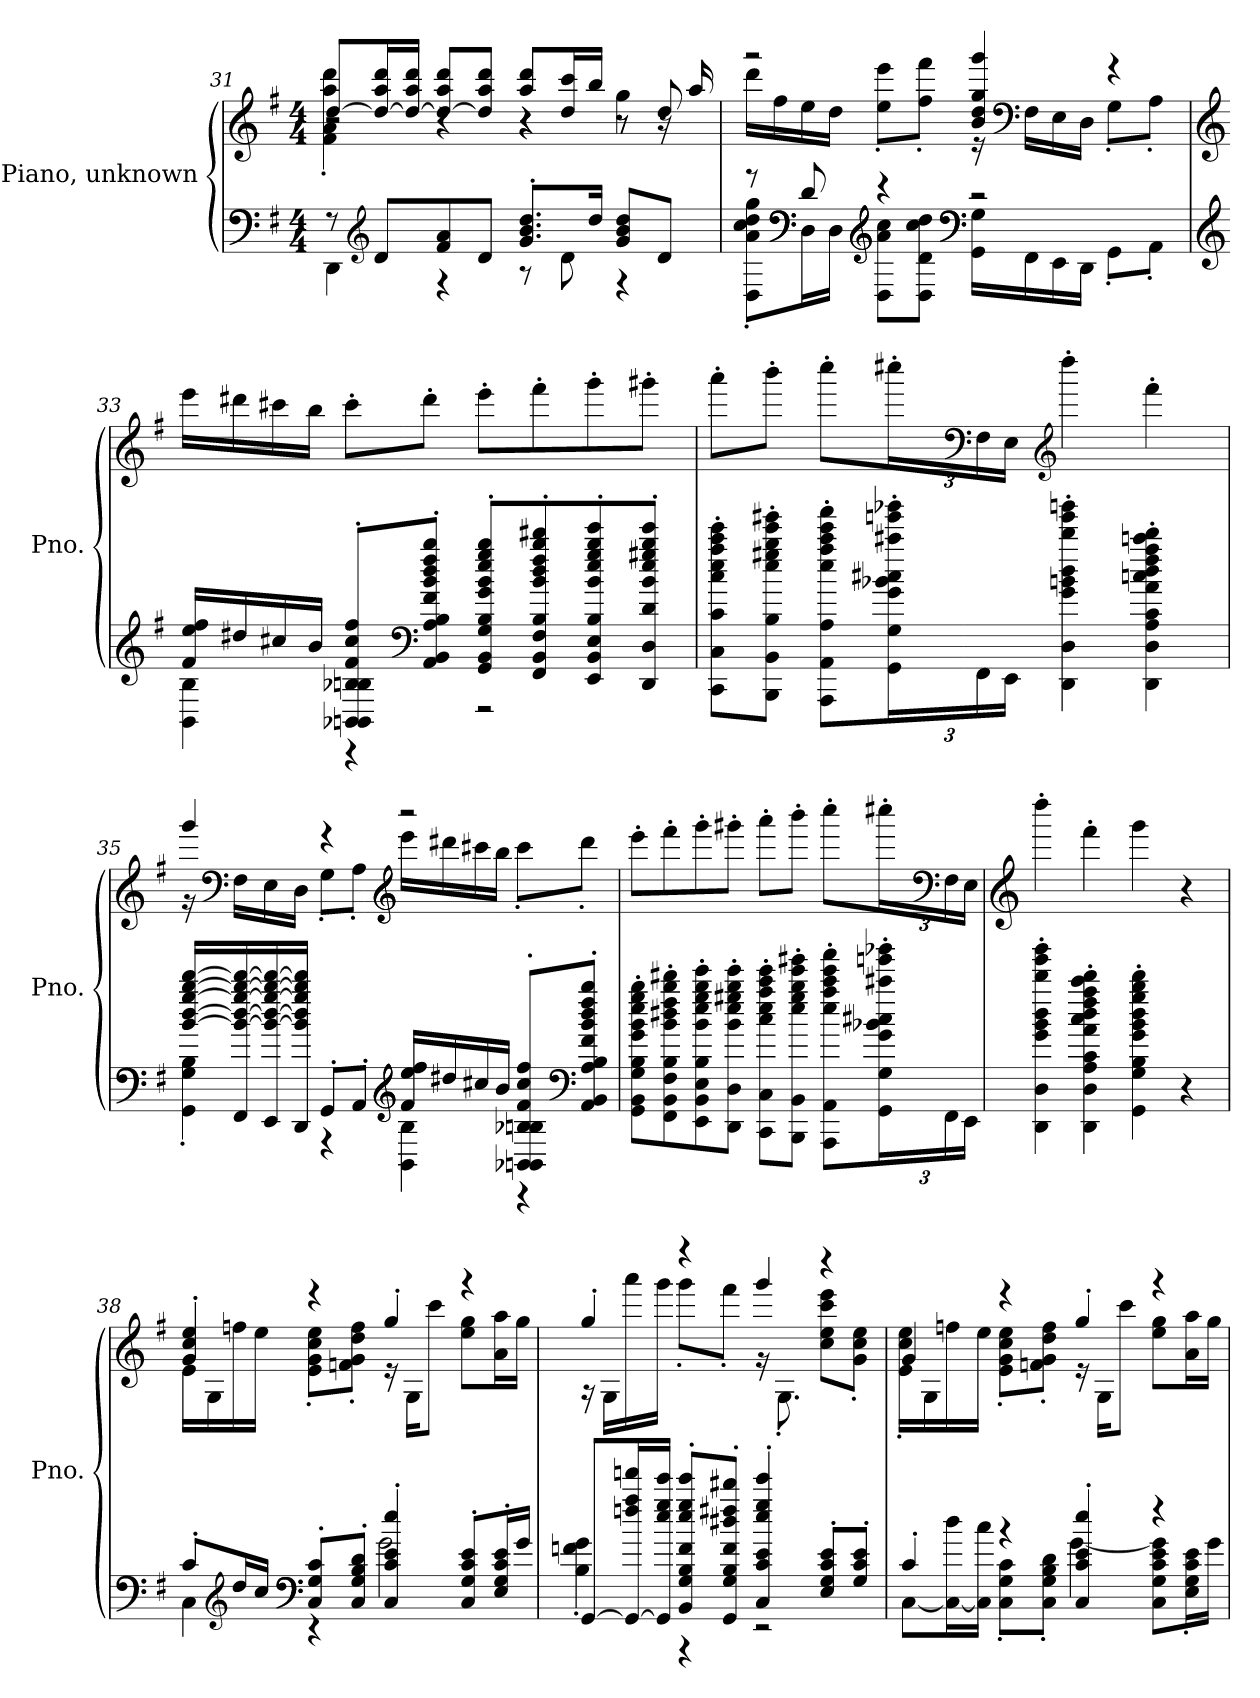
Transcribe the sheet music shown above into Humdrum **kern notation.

**kern	**kern
*part1	*part1
*staff2	*staff1
*I"Piano, unknown	*
*I'Pno.	*
*clefF4	*clefG2
*k[f#]	*k[f#]
*M4/4	*M4/4
=31	=31
*^	*^
*	*	*	*^
8r	4DD\	[8dd/L	4f#\' 4a\' 4aa\' 4ddd\'	2r
*clefG2	*	*	*	*
8d/L	.	16dd/_ 16aa/ 16ddd/L	.	.
.	.	16dd/_ 16aa/ 16ddd/JJ	.	.
8f#/ 8a/	4r	8dd/_ 8aa/ 8ddd/L	4r	.
8d/J	.	8dd/] 8aa/ 8ddd/J	.	.
8.g/' 8.b/' 8.dd/'L	8r	8aa/ 8ddd/L	4r	4r
.	8d\	16dd/ 16ccc/L	.	.
16dd/Jk	.	16bb/JJ	.	.
8g/ 8b/ 8dd/L	4r	8r	4gg\	8r
8d/J	.	16r	.	8dd/
.	.	16aa/	.	.
*	*	*	*v	*v
!!LO:LB:g=z
=32	=32	=32	=32
8r	8D\' 8a\' 8cc\' 8dd\' 8gg\'L	2r	16ddd\LL
.	.	.	16ff#\
*clefF4	*	*	*
8d/	16D\L	.	16ee\
.	16D\JJ	.	16dd\JJ
*clefG2	*	*	*
4r	8D\ 8a\ 8cc\L	.	8ee\' 8eee\'L
.	8D\ 8d\ 8cc\ 8dd\J	.	8ff#\' 8fff#\'J
*clefF4	*	*	*
2r	16GG\ 16G\LL	4b/ 4dd/ 4gg/ 4ggg/	16r
*	*	*clefF4	*
.	16FF#\	.	16F#\LL
.	16EE\	.	16E\
.	16DD\JJ	.	16D\JJ
.	8GG'\L	4r	8G'\L
.	8AA'\J	.	8A'\J
*	*	*v	*v
=33	=33	=33
*clefG2	*	*clefG2
16f#/ 16ee/ 16ff#/LL	4BB\ 4B\	16eee\LL
16dd#X/	.	16ddd#X\
16cc#X/	.	16ccc#X\
16b/JJ	.	16bb\JJ
8BB-X/' 8BBn/' 8B-X/' 8Bn/' 8f#/' 8cc#/' 8ff#/'L	4r	8ccc#'\L
*clefF4	*	*
8AA/' 8BB/' 8A/' 8B/' 8f#/' 8b/' 8dd#/' 8ff#/' 8bb/'J	.	8ddd#'\J
8GG/' 8BB/' 8G/' 8B/' 8g/' 8b/' 8ee/' 8gg/' 8bb/'L	2r	8eee'\L
8FF#/' 8BB/' 8F#/' 8B/' 8b/' 8dd#/' 8ff#/' 8bb/' 8ddd#X/'	.	8fff#'\
8EE/' 8BB/' 8E/' 8B/' 8b/' 8ee/' 8gg/' 8bb/' 8eee/'	.	8ggg'\
8DD/' 8D/' 8d/' 8b/' 8ee/' 8gg#X/' 8bb/' 8eee/'J	.	8ggg#X'\J
*v	*v	*
!!LO:LB:g=z
=34	=34
8CC\' 8C\' 8c\' 8cc\' 8ee\' 8aa\' 8ccc\' 8eee\'L	8aaa'\L
8BBB\' 8BB\' 8B\' 8ee\' 8gg#X\' 8bb\' 8eee\' 8ggg#X\'J	8bbb'\J
8AAA\' 8AA\' 8A\' 8ee\' 8aa\' 8ccc\' 8eee\' 8aaa\'L	8cccc'\L
*Xbrackettup	*Xbrackettup
24GG\' 24G\' 24g\' 24b-X\' 24cc#X\' 24ccc#X\' 24gggn\' 24bbb-X\'L	24cccc#X'\L
*	*clefF4
24FF#\	24F#\
24EE\JJ	24E\JJ
*	*clefG2
4DD\' 4D\' 4g\' 4bn\' 4dd\' 4ddd\' 4ggg\' 4bbbn\'	4dddd'\
4DD\' 4D\' 4A\' 4c\' 4a\' 4ccn\' 4dd\' 4ff#\' 4aa\' 4cccn\' 4ddd\'	4fff#'\
=35	=35
*^	*^
[16b/ [16dd/ [16gg/ [16bb/ [16ddd/LL	4GG\' 4G\' 4B\'	4ggg/	16r
*	*	*clefF4	*
16FF#/ 16b/_ 16dd/_ 16gg/_ 16bb/_ 16ddd/_	.	.	16F#\LL
16EE/ 16b/_ 16dd/_ 16gg/_ 16bb/_ 16ddd/_	.	.	16E\
16DD/ 16b/] 16dd/] 16gg/] 16bb/] 16ddd/]JJ	.	.	16D\JJ
8GG'/L	4r	4r	8G'\L
8AA'/J	.	.	8A'\J
*clefG2	*	*clefG2	*
16f#/ 16ee/ 16ff#/LL	4BB\ 4B\	2r	16eee\LL
16dd#X/	.	.	16ddd#X\
16cc#X/	.	.	16ccc#X\
16b/JJ	.	.	16bb\JJ
8BB-X/' 8BBn/' 8B-X/' 8Bn/' 8f#/' 8cc#/' 8ff#/'L	4r	.	8ccc#'\L
*clefF4	*	*	*
8AA/' 8BB/' 8A/' 8B/' 8f#/' 8b/' 8dd#/' 8ff#/' 8bb/'J	.	.	8ddd#'\J
*v	*v	*	*
*	*v	*v
!!LO:LB:g=z
=36	=36
8GG\' 8BB\' 8G\' 8B\' 8g\' 8b\' 8ee\' 8gg\' 8bb\'L	8eee'\L
8FF#\' 8BB\' 8F#\' 8B\' 8b\' 8dd#X\' 8ff#\' 8bb\' 8ddd#X\'	8fff#'\
8EE\' 8BB\' 8E\' 8B\' 8b\' 8ee\' 8gg\' 8bb\' 8eee\'	8ggg'\
8DD\' 8D\' 8b\' 8ee\' 8gg#X\' 8bb\' 8eee\'J	8ggg#X'\J
8CC\' 8C\' 8cc\' 8ee\' 8aa\' 8ccc\' 8eee\'L	8aaa'\L
8BBB\' 8BB\' 8ee\' 8gg#\' 8bb\' 8eee\' 8ggg#X\'J	8bbb'\J
8AAA\' 8AA\' 8ee\' 8aa\' 8ccc\' 8eee\' 8aaa\'L	8cccc'\L
24GG\' 24G\' 24g\' 24b-X\' 24cc#X\' 24ccc#X\' 24gggn\' 24bbb-X\'L	24cccc#X'\L
*	*clefF4
24FF#\	24F#\
24EE\JJ	24E\JJ
=37	=37
*	*clefG2
4DD\' 4D\' 4g\' 4b\' 4dd\' 4ddd\' 4ggg\' 4bbb\'	4dddd'\
4DD\' 4D\' 4A\' 4c\' 4a\' 4cc\' 4dd\' 4ff#\' 4aa\' 4ccc\' 4ddd\'	4fff#'\
4GG\' 4G\' 4B\' 4g\' 4b\' 4dd\' 4gg\' 4bb\' 4ddd\'	4ggg\
4r	4r
=38	=38
*^	*^
8c'/L	4C\	4g/' 4cc/' 4ee/'	16e\LL
.	.	.	16G\
*clefG2	*	*	*
16dd/L	.	.	16ffn\
16cc/JJ	.	.	16ee\JJ
*clefF4	*	*	*
8C/' 8G/' 8c/'L	4r	4r	8e\' 8g\' 8cc\' 8ee\'L
8C/' 8G/' 8B/' 8d/'J	.	.	8fn\' 8g\' 8dd\' 8ff\'J
4C/' 4c/' 4e/' 4ee/'	2g\	4gg'/	16r
.	.	.	16G\KL
.	.	.	8ccc\J
8C/' 8G/' 8c/' 8e/'L	.	4r	8ee\ 8gg\L
16E/' 16G/' 16c/' 16e/'L	.	.	16a\ 16aa\L
16g/JJ	.	.	16gg\JJ
!!LO:LB:g=z	!!
=39	=39	=39	=39
[8GG/L	4B\' 4fn\' 4g\'	4gg'/	16r
.	.	.	16G\LL
16GG/_ 16ffn/ 16aa/ 16fffn/L	.	.	16aaa\
16GG/] 16ee/ 16gg/ 16eee/JJ	.	.	16ggg\JJ
8BB/' 8G/' 8B/' 8f/' 8ee/' 8gg/' 8eee/'L	4r	4r	8ggg'\L
8GG/' 8G/' 8B/' 8f/' 8dd#X/' 8ff#X/' 8ddd#X/'J	.	.	8fff#'\J
4C/' 4c/' 4e/' 4ee/' 4gg/' 4eee/'	2r	4ggg/	16r
.	.	.	8.G'\
8E/' 8G/' 8c/' 8e/'L	.	4r	8cc\ 8ee\ 8ccc\ 8eee\L
8G/' 8c/' 8e/'J	.	.	8g\' 8cc\' 8ee\'J
=40	=40	=40	=40
4c'/	[8C\L	4g/	16e\' 16cc\' 16ee\'LL
.	.	.	16G\
.	16C\_ 16dd\L	.	16ffn\
.	16C\] 16cc\JJ	.	16ee\JJ
4r	8C\' 8G\' 8c\'L	4r	8e\' 8g\' 8cc\' 8ee\'L
.	8C\' 8G\' 8B\' 8d\'J	.	8fn\' 8g\' 8dd\' 8ff\'J
4C/' 4c/' 4e/' 4ee/'	[4g\	4gg'/	16r
.	.	.	16G\KL
.	.	.	8ccc\J
4r	8C\ 8G\ 8c\ 8e\ 8g\]L	4r	8ee\ 8gg\L
.	16E\' 16G\' 16c\' 16e\'L	.	16a\ 16aa\L
.	16g\JJ	.	16gg\JJ
*v	*v	*	*
*	*v	*v
=	=
*-	*-
